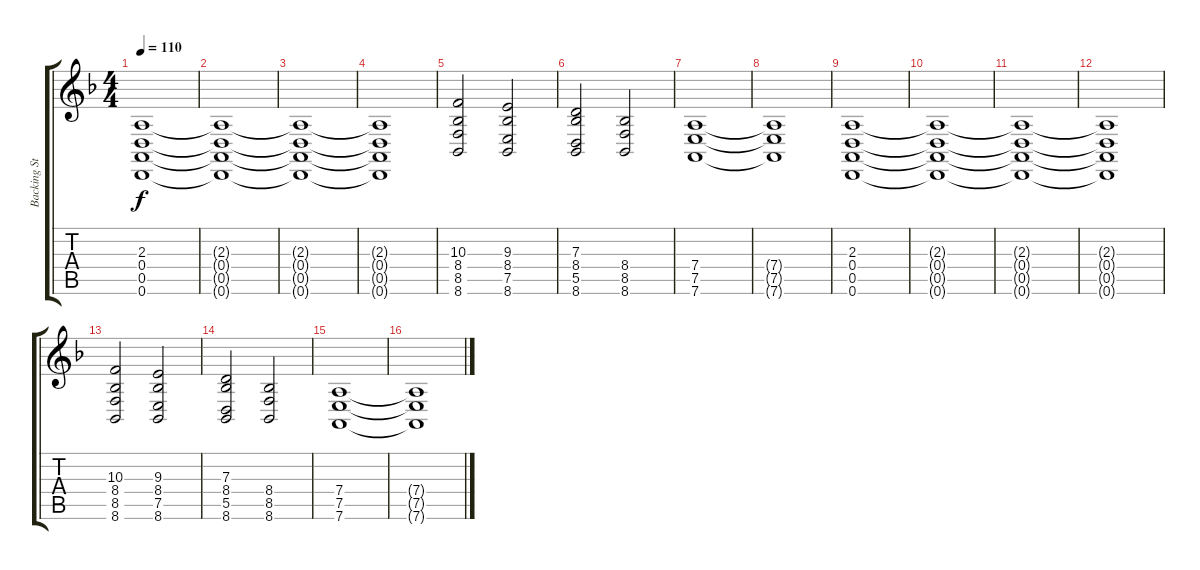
\track ("Backing Strings" "Backing St") {instrument stringensemble2}
\staff {score tabs}
\tuning (E4 B3 G3 D3 A2 D2) {hide}
\ts (4 4)
\tempo 110
\clef g2
\ks dminor
(2.3 0.4 0.5 0.6).1{dy f instrument stringensemble2} |
(2.3{t} 0.4{t} 0.5{t} 0.6{t}).1 |
(2.3{t} 0.4{t} 0.5{t} 0.6{t}).1 |
(2.3{t} 0.4{t} 0.5{t} 0.6{t}).1 |
(10.3 8.4 8.5 8.6).2 (9.3 8.4 7.5 8.6).2 |
(7.3 8.4 5.5 8.6).2 (8.4 8.5 8.6).2 |
(7.4 7.5 7.6).1 |
(7.4{t} 7.5{t} 7.6{t}).1 |
(2.3 0.4 0.5 0.6).1 |
(2.3{t} 0.4{t} 0.5{t} 0.6{t}).1 |
(2.3{t} 0.4{t} 0.5{t} 0.6{t}).1 |
(2.3{t} 0.4{t} 0.5{t} 0.6{t}).1 |
(10.3 8.4 8.5 8.6).2 (9.3 8.4 7.5 8.6).2 |
(7.3 8.4 5.5 8.6).2 (8.4 8.5 8.6).2 |
(7.4 7.5 7.6).1 |
(7.4{t} 7.5{t} 7.6{t}).1
